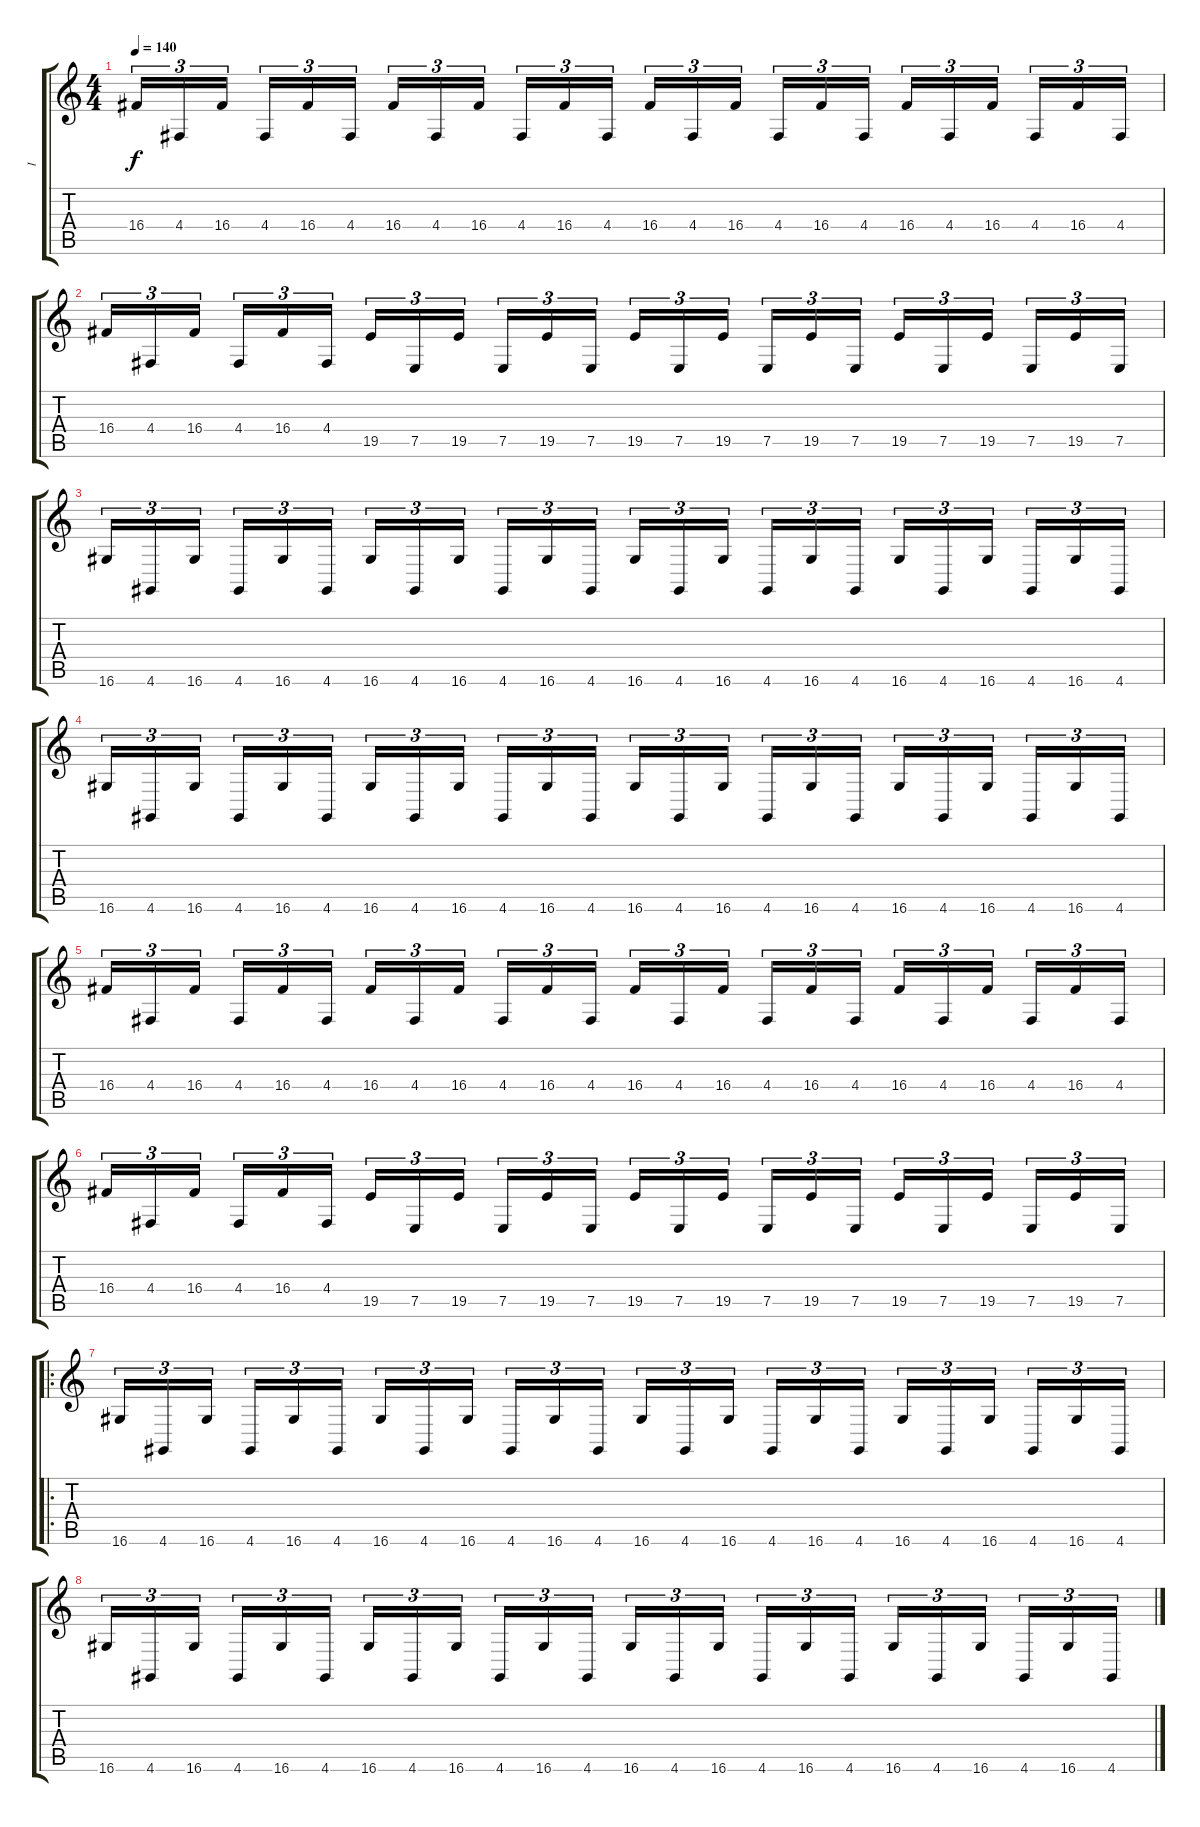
\track ("I" "I") {instrument synthbrass1}
\staff {score tabs}
\tuning (E4 B3 G3 D3 A2 E2) {hide}
\ts (4 4)
\tempo 140
\clef g2
\ks c
16.4.16{tu (3 2) dy f} 4.4.16{tu (3 2)} 16.4.16{tu (3 2) beam splitsecondary} 4.4.16{tu (3 2)} 16.4.16{tu (3 2)} 4.4.16{tu (3 2)} 16.4.16{tu (3 2)} 4.4.16{tu (3 2)} 16.4.16{tu (3 2) beam splitsecondary} 4.4.16{tu (3 2)} 16.4.16{tu (3 2)} 4.4.16{tu (3 2)} 16.4.16{tu (3 2)} 4.4.16{tu (3 2)} 16.4.16{tu (3 2) beam splitsecondary} 4.4.16{tu (3 2)} 16.4.16{tu (3 2)} 4.4.16{tu (3 2)} 16.4.16{tu (3 2)} 4.4.16{tu (3 2)} 16.4.16{tu (3 2) beam splitsecondary} 4.4.16{tu (3 2)} 16.4.16{tu (3 2)} 4.4.16{tu (3 2)} |
16.4.16{tu (3 2)} 4.4.16{tu (3 2)} 16.4.16{tu (3 2) beam splitsecondary} 4.4.16{tu (3 2)} 16.4.16{tu (3 2)} 4.4.16{tu (3 2)} 19.5.16{tu (3 2)} 7.5.16{tu (3 2)} 19.5.16{tu (3 2) beam splitsecondary} 7.5.16{tu (3 2)} 19.5.16{tu (3 2)} 7.5.16{tu (3 2)} 19.5.16{tu (3 2)} 7.5.16{tu (3 2)} 19.5.16{tu (3 2) beam splitsecondary} 7.5.16{tu (3 2)} 19.5.16{tu (3 2)} 7.5.16{tu (3 2)} 19.5.16{tu (3 2)} 7.5.16{tu (3 2)} 19.5.16{tu (3 2) beam splitsecondary} 7.5.16{tu (3 2)} 19.5.16{tu (3 2)} 7.5.16{tu (3 2)} |
16.6.16{tu (3 2)} 4.6.16{tu (3 2)} 16.6.16{tu (3 2) beam splitsecondary} 4.6.16{tu (3 2)} 16.6.16{tu (3 2)} 4.6.16{tu (3 2)} 16.6.16{tu (3 2)} 4.6.16{tu (3 2)} 16.6.16{tu (3 2) beam splitsecondary} 4.6.16{tu (3 2)} 16.6.16{tu (3 2)} 4.6.16{tu (3 2)} 16.6.16{tu (3 2)} 4.6.16{tu (3 2)} 16.6.16{tu (3 2) beam splitsecondary} 4.6.16{tu (3 2)} 16.6.16{tu (3 2)} 4.6.16{tu (3 2)} 16.6.16{tu (3 2)} 4.6.16{tu (3 2)} 16.6.16{tu (3 2) beam splitsecondary} 4.6.16{tu (3 2)} 16.6.16{tu (3 2)} 4.6.16{tu (3 2)} |
16.6.16{tu (3 2)} 4.6.16{tu (3 2)} 16.6.16{tu (3 2) beam splitsecondary} 4.6.16{tu (3 2)} 16.6.16{tu (3 2)} 4.6.16{tu (3 2)} 16.6.16{tu (3 2)} 4.6.16{tu (3 2)} 16.6.16{tu (3 2) beam splitsecondary} 4.6.16{tu (3 2)} 16.6.16{tu (3 2)} 4.6.16{tu (3 2)} 16.6.16{tu (3 2)} 4.6.16{tu (3 2)} 16.6.16{tu (3 2) beam splitsecondary} 4.6.16{tu (3 2)} 16.6.16{tu (3 2)} 4.6.16{tu (3 2)} 16.6.16{tu (3 2)} 4.6.16{tu (3 2)} 16.6.16{tu (3 2) beam splitsecondary} 4.6.16{tu (3 2)} 16.6.16{tu (3 2)} 4.6.16{tu (3 2)} |
16.4.16{tu (3 2)} 4.4.16{tu (3 2)} 16.4.16{tu (3 2) beam splitsecondary} 4.4.16{tu (3 2)} 16.4.16{tu (3 2)} 4.4.16{tu (3 2)} 16.4.16{tu (3 2)} 4.4.16{tu (3 2)} 16.4.16{tu (3 2) beam splitsecondary} 4.4.16{tu (3 2)} 16.4.16{tu (3 2)} 4.4.16{tu (3 2)} 16.4.16{tu (3 2)} 4.4.16{tu (3 2)} 16.4.16{tu (3 2) beam splitsecondary} 4.4.16{tu (3 2)} 16.4.16{tu (3 2)} 4.4.16{tu (3 2)} 16.4.16{tu (3 2)} 4.4.16{tu (3 2)} 16.4.16{tu (3 2) beam splitsecondary} 4.4.16{tu (3 2)} 16.4.16{tu (3 2)} 4.4.16{tu (3 2)} |
16.4.16{tu (3 2)} 4.4.16{tu (3 2)} 16.4.16{tu (3 2) beam splitsecondary} 4.4.16{tu (3 2)} 16.4.16{tu (3 2)} 4.4.16{tu (3 2)} 19.5.16{tu (3 2)} 7.5.16{tu (3 2)} 19.5.16{tu (3 2) beam splitsecondary} 7.5.16{tu (3 2)} 19.5.16{tu (3 2)} 7.5.16{tu (3 2)} 19.5.16{tu (3 2)} 7.5.16{tu (3 2)} 19.5.16{tu (3 2) beam splitsecondary} 7.5.16{tu (3 2)} 19.5.16{tu (3 2)} 7.5.16{tu (3 2)} 19.5.16{tu (3 2)} 7.5.16{tu (3 2)} 19.5.16{tu (3 2) beam splitsecondary} 7.5.16{tu (3 2)} 19.5.16{tu (3 2)} 7.5.16{tu (3 2)} |
\ro
16.6.16{tu (3 2)} 4.6.16{tu (3 2)} 16.6.16{tu (3 2) beam splitsecondary} 4.6.16{tu (3 2)} 16.6.16{tu (3 2)} 4.6.16{tu (3 2)} 16.6.16{tu (3 2)} 4.6.16{tu (3 2)} 16.6.16{tu (3 2) beam splitsecondary} 4.6.16{tu (3 2)} 16.6.16{tu (3 2)} 4.6.16{tu (3 2)} 16.6.16{tu (3 2)} 4.6.16{tu (3 2)} 16.6.16{tu (3 2) beam splitsecondary} 4.6.16{tu (3 2)} 16.6.16{tu (3 2)} 4.6.16{tu (3 2)} 16.6.16{tu (3 2)} 4.6.16{tu (3 2)} 16.6.16{tu (3 2) beam splitsecondary} 4.6.16{tu (3 2)} 16.6.16{tu (3 2)} 4.6.16{tu (3 2)} |
16.6.16{tu (3 2)} 4.6.16{tu (3 2)} 16.6.16{tu (3 2) beam splitsecondary} 4.6.16{tu (3 2)} 16.6.16{tu (3 2)} 4.6.16{tu (3 2)} 16.6.16{tu (3 2)} 4.6.16{tu (3 2)} 16.6.16{tu (3 2) beam splitsecondary} 4.6.16{tu (3 2)} 16.6.16{tu (3 2)} 4.6.16{tu (3 2)} 16.6.16{tu (3 2)} 4.6.16{tu (3 2)} 16.6.16{tu (3 2) beam splitsecondary} 4.6.16{tu (3 2)} 16.6.16{tu (3 2)} 4.6.16{tu (3 2)} 16.6.16{tu (3 2)} 4.6.16{tu (3 2)} 16.6.16{tu (3 2) beam splitsecondary} 4.6.16{tu (3 2)} 16.6.16{tu (3 2)} 4.6.16{tu (3 2)}
